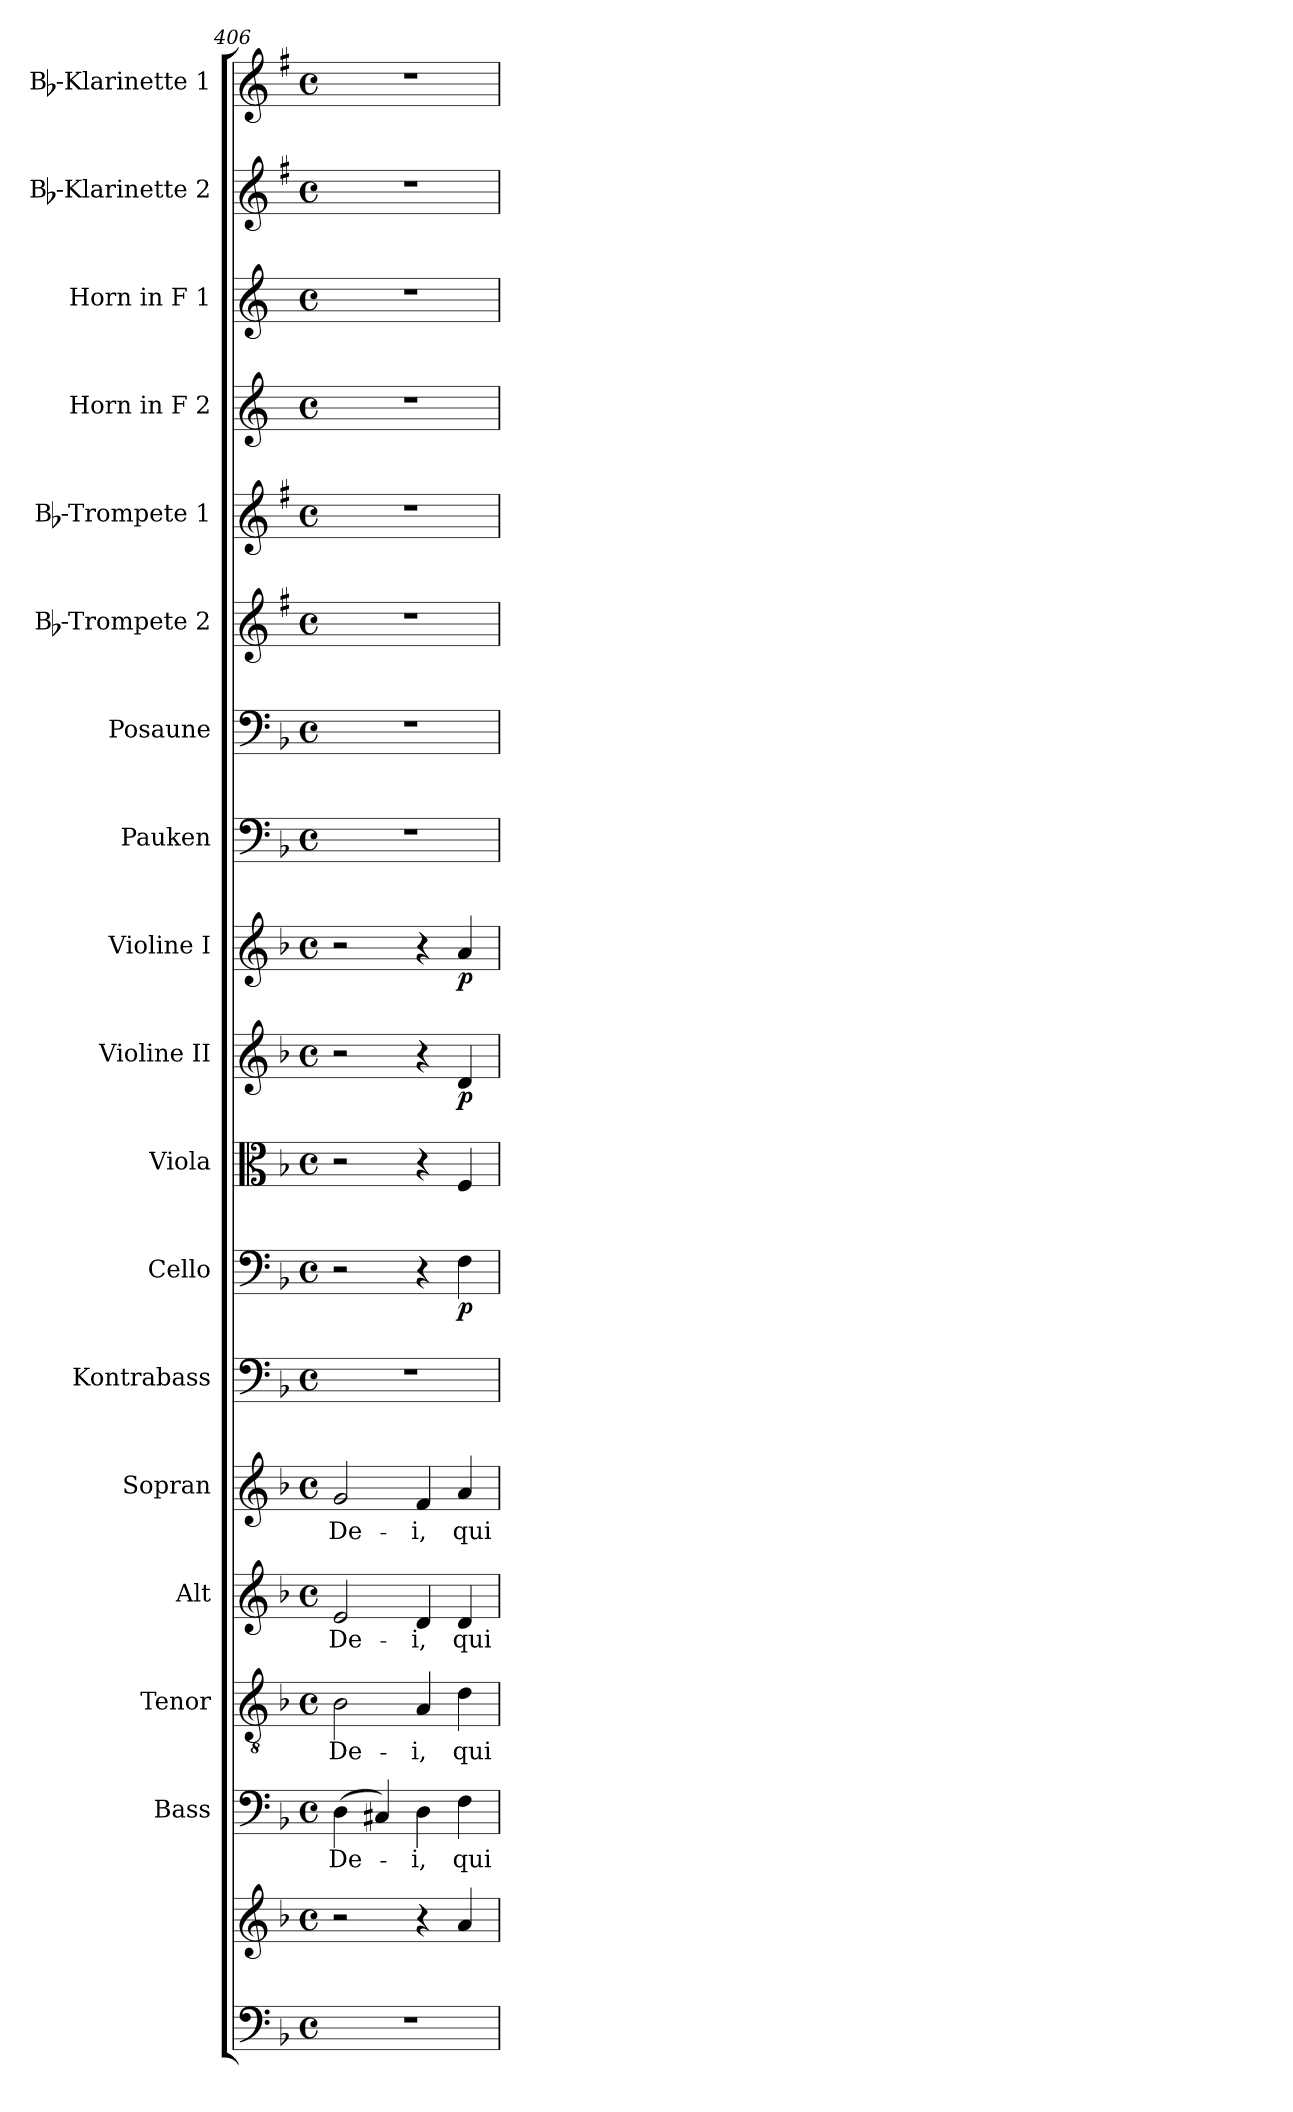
**kern	**kern	**kern	**text	**kern	**text	**kern	**text	**kern	**text	**kern	**kern	**dynam	**kern	**kern	**dynam	**kern	**dynam	**kern	**kern	**kern	**kern	**kern	**kern	**kern	**kern
*part18	*part18	*part17	*part17	*part16	*part16	*part15	*part15	*part14	*part14	*part13	*part12	*part12	*part11	*part10	*part10	*part9	*part9	*part8	*part7	*part6	*part5	*part4	*part3	*part2	*part1
*staff19	*staff18	*staff17	*staff17	*staff16	*staff16	*staff15	*staff15	*staff14	*staff14	*staff13	*staff12	*staff12	*staff11	*staff10	*staff10	*staff9	*staff9	*staff8	*staff7	*staff6	*staff5	*staff4	*staff3	*staff2	*staff1
*	*	*I"Bass	*	*I"Tenor	*	*I"Alt	*	*I"Sopran	*	*I"Kontrabass	*I"Cello	*	*I"Viola	*I"Violine II	*	*I"Violine I	*	*I"Pauken	*I"Posaune	*I"Bb-Trompete 2	*I"Bb-Trompete 1	*I"Horn in F 2	*I"Horn in F 1	*I"Bb-Klarinette 2	*I"Bb-Klarinette 1
*	*	*I'B.	*	*I'T.	*	*I'A.	*	*I'S.	*	*I'Kb.	*	*	*I'Vla.	*I'Vl. II	*	*I'Vl. I	*	*I'Pk.	*I'Pos.	*I'Bb Trp. 2	*I'Bb Trp. 1	*	*	*I'Bb Kl. 2	*I'Bb Kl. 1
*clefF4	*clefG2	*clefF4	*	*clefGv2	*	*clefG2	*	*clefG2	*	*clefF4	*clefF4	*	*clefC3	*clefG2	*	*clefG2	*	*clefF4	*clefF4	*clefG2	*clefG2	*clefG2	*clefG2	*clefG2	*clefG2
*	*	*	*	*	*	*	*	*	*	*ITrd7c12	*	*	*	*	*	*	*	*	*	*ITrd1c2	*ITrd1c2	*ITrd4c7	*ITrd4c7	*ITrd1c2	*ITrd1c2
*k[b-]	*k[b-]	*k[b-]	*	*k[b-]	*	*k[b-]	*	*k[b-]	*	*k[b-]	*k[b-]	*	*k[b-]	*k[b-]	*	*k[b-]	*	*k[b-]	*k[b-]	*k[b-]	*k[b-]	*k[b-]	*k[b-]	*k[b-]	*k[b-]
*F:	*F:	*F:	*	*F:	*	*F:	*	*F:	*	*F:	*F:	*	*F:	*F:	*	*F:	*	*F:	*F:	*F:	*F:	*F:	*F:	*F:	*F:
*M4/4	*M4/4	*M4/4	*	*M4/4	*	*M4/4	*	*M4/4	*	*M4/4	*M4/4	*	*M4/4	*M4/4	*	*M4/4	*	*M4/4	*M4/4	*M4/4	*M4/4	*M4/4	*M4/4	*M4/4	*M4/4
*met(c)	*met(c)	*met(c)	*	*met(c)	*	*met(c)	*	*met(c)	*	*met(c)	*met(c)	*	*met(c)	*met(c)	*	*met(c)	*	*met(c)	*met(c)	*met(c)	*met(c)	*met(c)	*met(c)	*met(c)	*met(c)
=406	=406	=406	=406	=406	=406	=406	=406	=406	=406	=406	=406	=406	=406	=406	=406	=406	=406	=406	=406	=406	=406	=406	=406	=406	=406
!	!	!	!LO:LY:b	!	!LO:LY:b	!	!LO:LY:b	!	!LO:LY:b	!	!	!	!	!	!	!	!	!	!	!	!	!	!	!	!
1r	2r	(>4D\	De-	2B-\	De-	2e/	De-	2g/	De-	1r	2r	.	2r	2r	.	2r	.	1r	1r	1r	1r	1r	1r	1r	1r
.	.	4C#X/)	.	.	.	.	.	.	.	.	.	.	.	.	.	.	.	.	.	.	.	.	.	.	.
!	!	!	!LO:LY:b	!	!LO:LY:b	!	!LO:LY:b	!	!LO:LY:b	!	!	!	!	!	!	!	!	!	!	!	!	!	!	!	!
.	4r	4D\	-i,	4A/	-i,	4d/	-i,	4f/	-i,	.	4r	.	4r	4r	.	4r	.	.	.	.	.	.	.	.	.
!	!	!	!LO:LY:b	!	!LO:LY:b	!	!LO:LY:b	!	!LO:LY:b	!	!	!LO:DY:b	!	!	!LO:DY:b	!	!LO:DY:b	!	!	!	!	!	!	!	!
.	4a/	4F\	qui	4d\	qui	4d/	qui	4a/	qui	.	4F\	p	4F/	4d/	p	4a/	p	.	.	.	.	.	.	.	.
=	=	=	=	=	=	=	=	=	=	=	=	=	=	=	=	=	=	=	=	=	=	=	=	=	=
*-	*-	*-	*-	*-	*-	*-	*-	*-	*-	*-	*-	*-	*-	*-	*-	*-	*-	*-	*-	*-	*-	*-	*-	*-	*-
